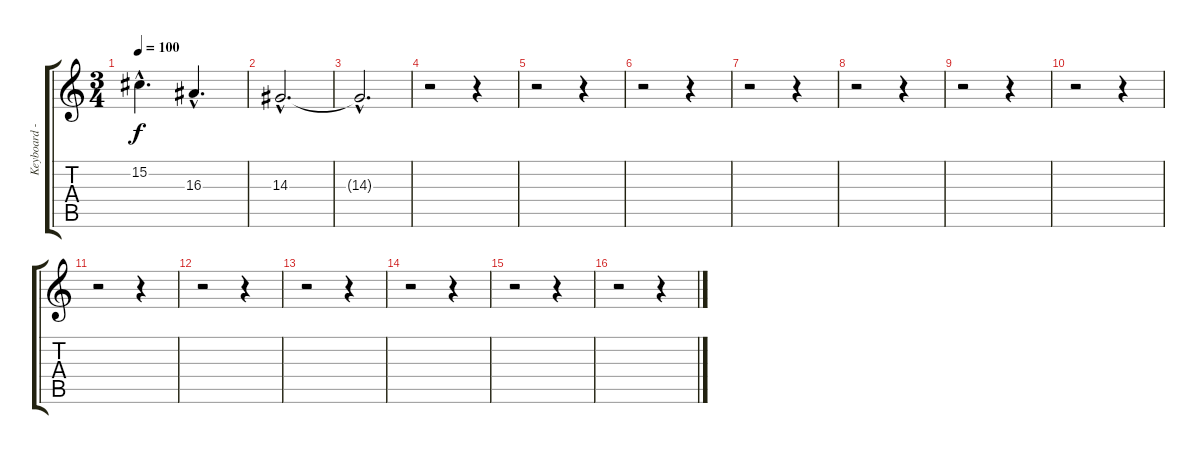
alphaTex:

\track ("Keyboard - Flute" "Keyboard -") {instrument flute}
\staff {score tabs}
\tuning (Eb4 Bb3 Gb3 Db3 Ab2 Eb2) {hide}
\ts (3 4)
\tempo 100
\clef g2
\ks c
15.2{hac}.4{d dy f} 16.3{hac}.4{d} |
14.3{hac}.2{d} |
14.3{hac t}.2{d} |
r.2 r.4 |
r.2 r.4 |
r.2 r.4 |
r.2 r.4 |
r.2 r.4 |
r.2 r.4 |
r.2 r.4 |
r.2 r.4 |
r.2 r.4 |
r.2 r.4 |
r.2 r.4 |
r.2 r.4 |
r.2 r.4
